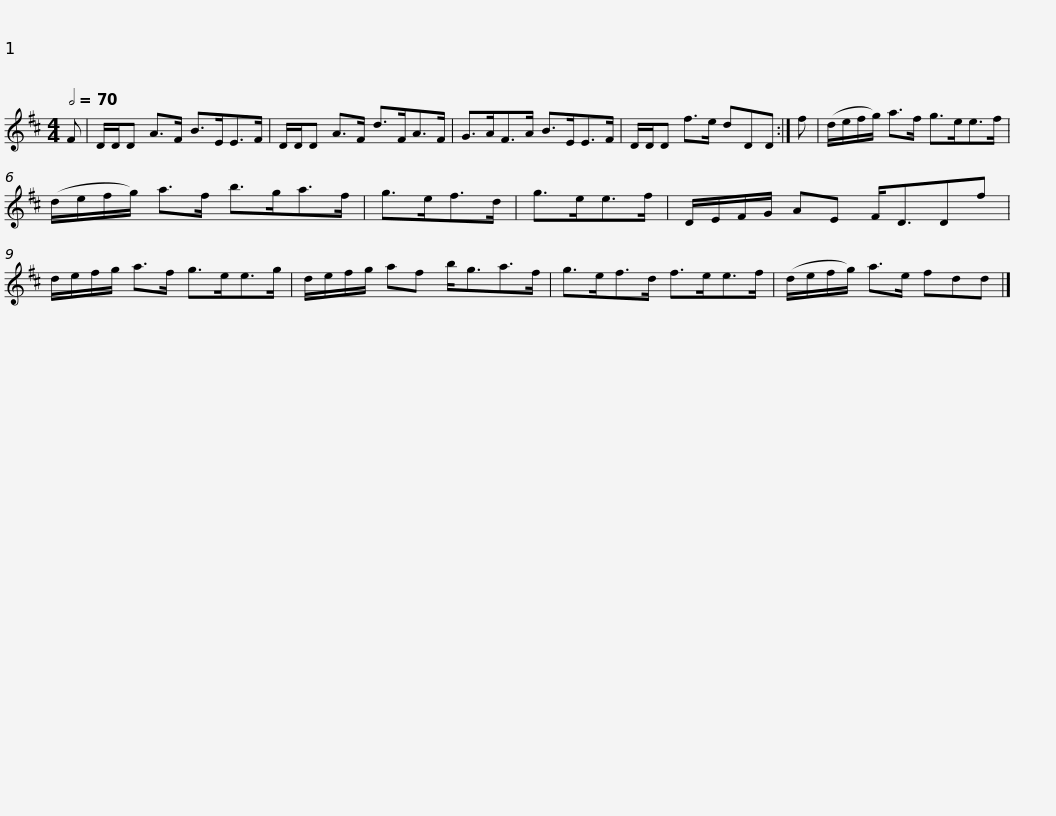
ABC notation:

X:1
L:1/8
Q:1/2=70
M:4/4
I:linebreak $
K:D
V:1 treble
V:1
 F | D/D/D A>F B>EE>F | D/D/D A>F d>FA>F | G>AF>A B>EE>F | D/D/D f>e dDD :| %5
 f |$ (d/e/f/g/) a>f g>ee>f | (d/e/f/g/) a>f b>ga>f | g>ef>d | g>ee>f | %10
 D/E/F/G/ AE F<DDf |$ d/e/f/g/ a>f g>ee>g | d/e/f/g/ af b<ga>f | g>ef>d f>ee>f | (d/e/f/g/) a>e fdd |] %15
